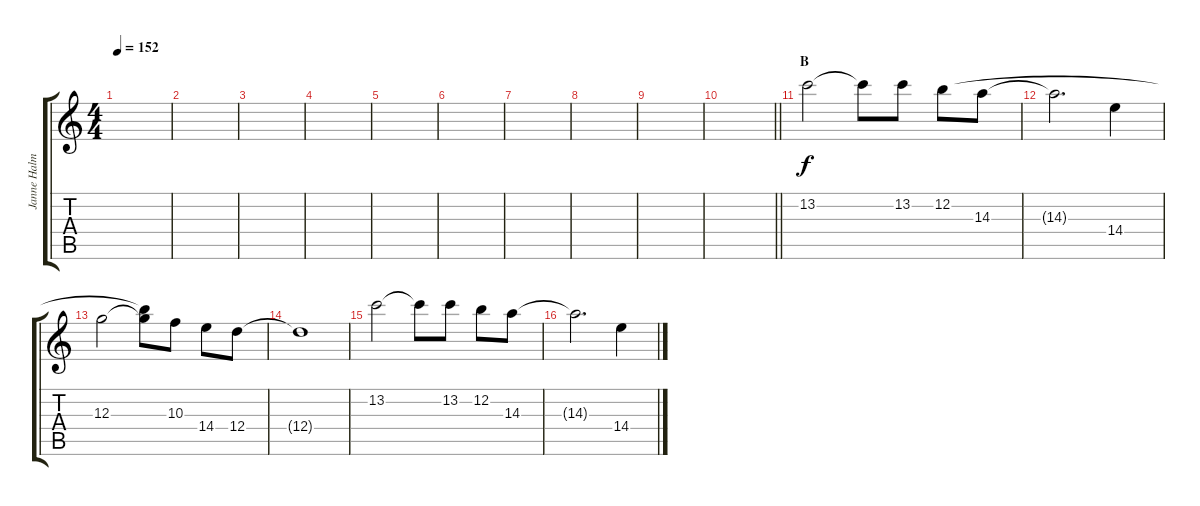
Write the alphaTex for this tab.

\track ("Janne Halmkrona" "Janne Halm") {instrument distortionguitar}
\staff {score tabs}
\tuning (E4 B3 G3 D3 A2 E2) {hide}
\ts (4 4)
\tempo 152
\clef g2
\ks aminor
|
|
|
|
|
|
|
|
|
\barLineRight lightlight
|
\section ("" "B")
13.2.2 13.2{t}.8 13.2.8 12.2.8 14.3.8 |
14.3{t}.2{d} 14.4.4 |
12.3.2 (12.2{t} 12.3{t}).8 10.3.8 14.4.8 12.4.8 |
12.4{t}.1 |
13.2.2 13.2{t}.8 13.2.8 12.2.8 14.3.8 |
14.3{t}.2{d} 14.4.4
